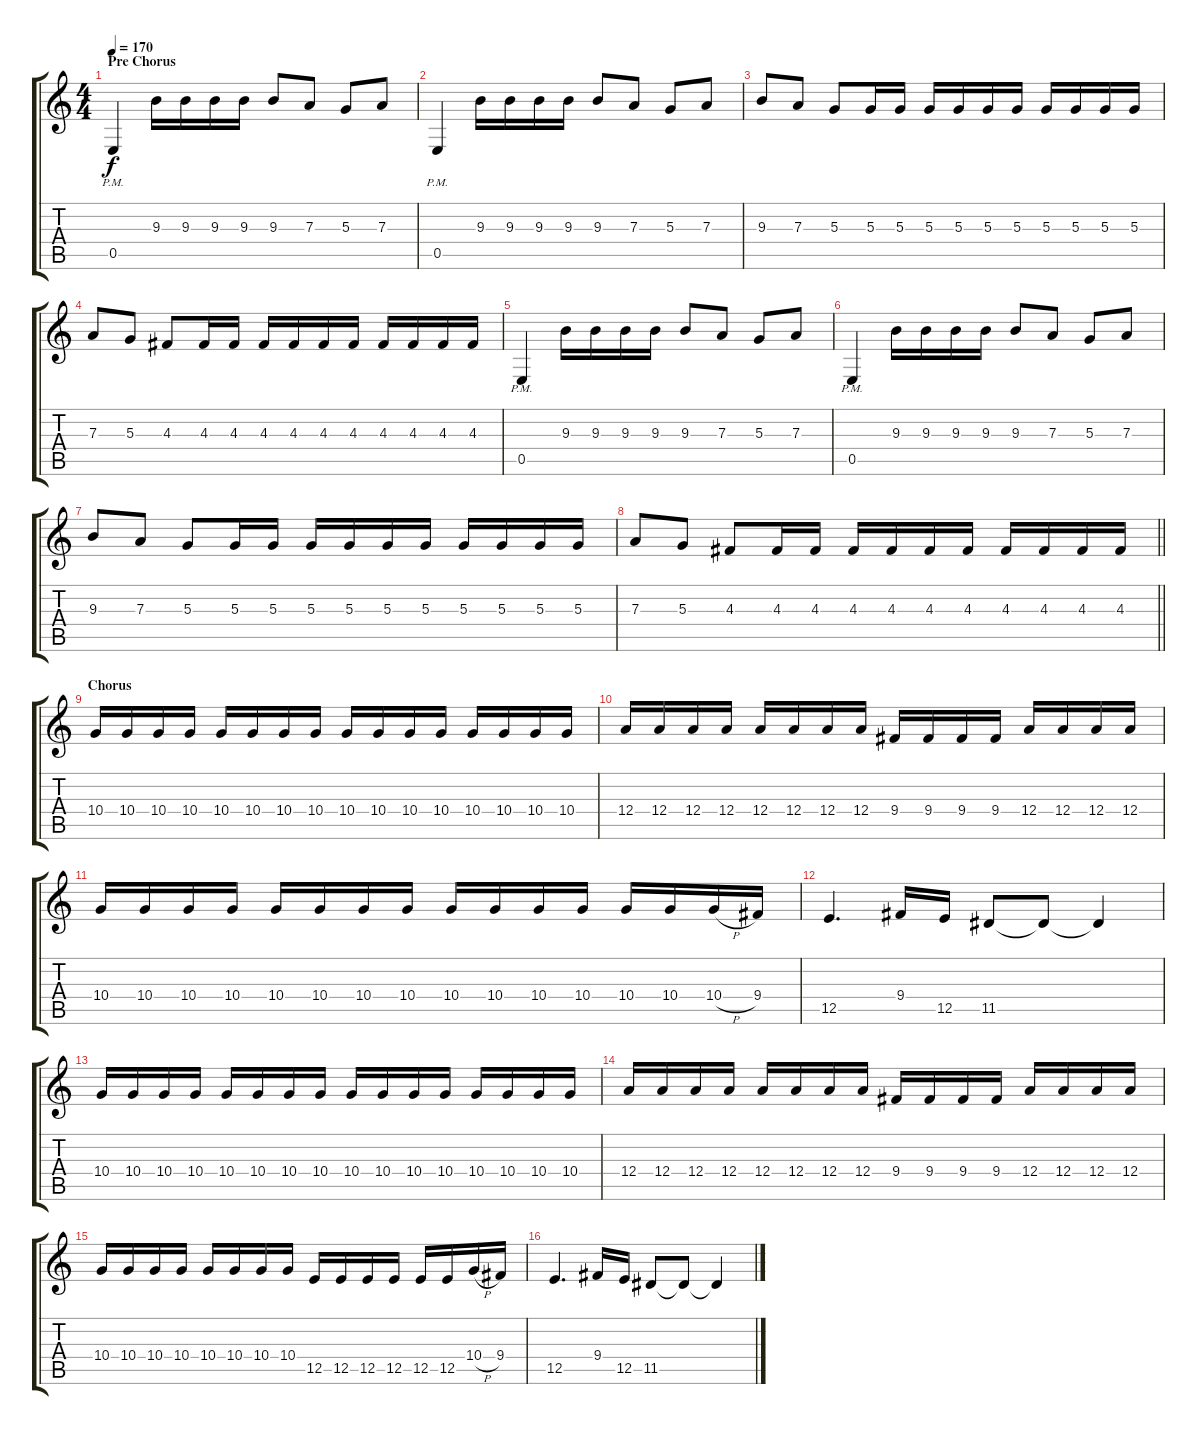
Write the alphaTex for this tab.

\track "" {instrument distortionguitar}
\staff {score tabs}
\tuning (B3 Gb3 D3 A2 E2 B1) {hide}
\ts (4 4)
\section ("" "Pre Chorus")
\tempo 170
\clef g2
\ks c
0.5{pm}.4{dy f} 9.3.16 9.3.16 9.3.16 9.3.16 9.3.8 7.3.8 5.3.8 7.3.8 |
0.5{pm}.4 9.3.16 9.3.16 9.3.16 9.3.16 9.3.8 7.3.8 5.3.8 7.3.8 |
9.3.8 7.3.8 5.3.8 5.3.16 5.3.16 5.3.16 5.3.16 5.3.16 5.3.16 5.3.16 5.3.16 5.3.16 5.3.16 |
7.3.8 5.3.8 4.3.8 4.3.16 4.3.16 4.3.16 4.3.16 4.3.16 4.3.16 4.3.16 4.3.16 4.3.16 4.3.16 |
0.5{pm}.4 9.3.16 9.3.16 9.3.16 9.3.16 9.3.8 7.3.8 5.3.8 7.3.8 |
0.5{pm}.4 9.3.16 9.3.16 9.3.16 9.3.16 9.3.8 7.3.8 5.3.8 7.3.8 |
9.3.8 7.3.8 5.3.8 5.3.16 5.3.16 5.3.16 5.3.16 5.3.16 5.3.16 5.3.16 5.3.16 5.3.16 5.3.16 |
\barLineRight lightlight
7.3.8 5.3.8 4.3.8 4.3.16 4.3.16 4.3.16 4.3.16 4.3.16 4.3.16 4.3.16 4.3.16 4.3.16 4.3.16 |
\section ("" "Chorus")
10.4.16 10.4.16 10.4.16 10.4.16 10.4.16 10.4.16 10.4.16 10.4.16 10.4.16 10.4.16 10.4.16 10.4.16 10.4.16 10.4.16 10.4.16 10.4.16 |
12.4.16 12.4.16 12.4.16 12.4.16 12.4.16 12.4.16 12.4.16 12.4.16 9.4.16 9.4.16 9.4.16 9.4.16 12.4.16 12.4.16 12.4.16 12.4.16 |
10.4.16 10.4.16 10.4.16 10.4.16 10.4.16 10.4.16 10.4.16 10.4.16 10.4.16 10.4.16 10.4.16 10.4.16 10.4.16 10.4.16 10.4{h}.16 9.4.16 |
12.5.4{d} 9.4.16 12.5.16 11.5.8 11.5{t}.8 11.5{t}.4 |
10.4.16 10.4.16 10.4.16 10.4.16 10.4.16 10.4.16 10.4.16 10.4.16 10.4.16 10.4.16 10.4.16 10.4.16 10.4.16 10.4.16 10.4.16 10.4.16 |
12.4.16 12.4.16 12.4.16 12.4.16 12.4.16 12.4.16 12.4.16 12.4.16 9.4.16 9.4.16 9.4.16 9.4.16 12.4.16 12.4.16 12.4.16 12.4.16 |
10.4.16 10.4.16 10.4.16 10.4.16 10.4.16 10.4.16 10.4.16 10.4.16 12.5.16 12.5.16 12.5.16 12.5.16 12.5.16 12.5.16 10.4{h}.16 9.4.16 |
12.5.4{d} 9.4.16 12.5.16 11.5.8 11.5{t}.8 11.5{t}.4
